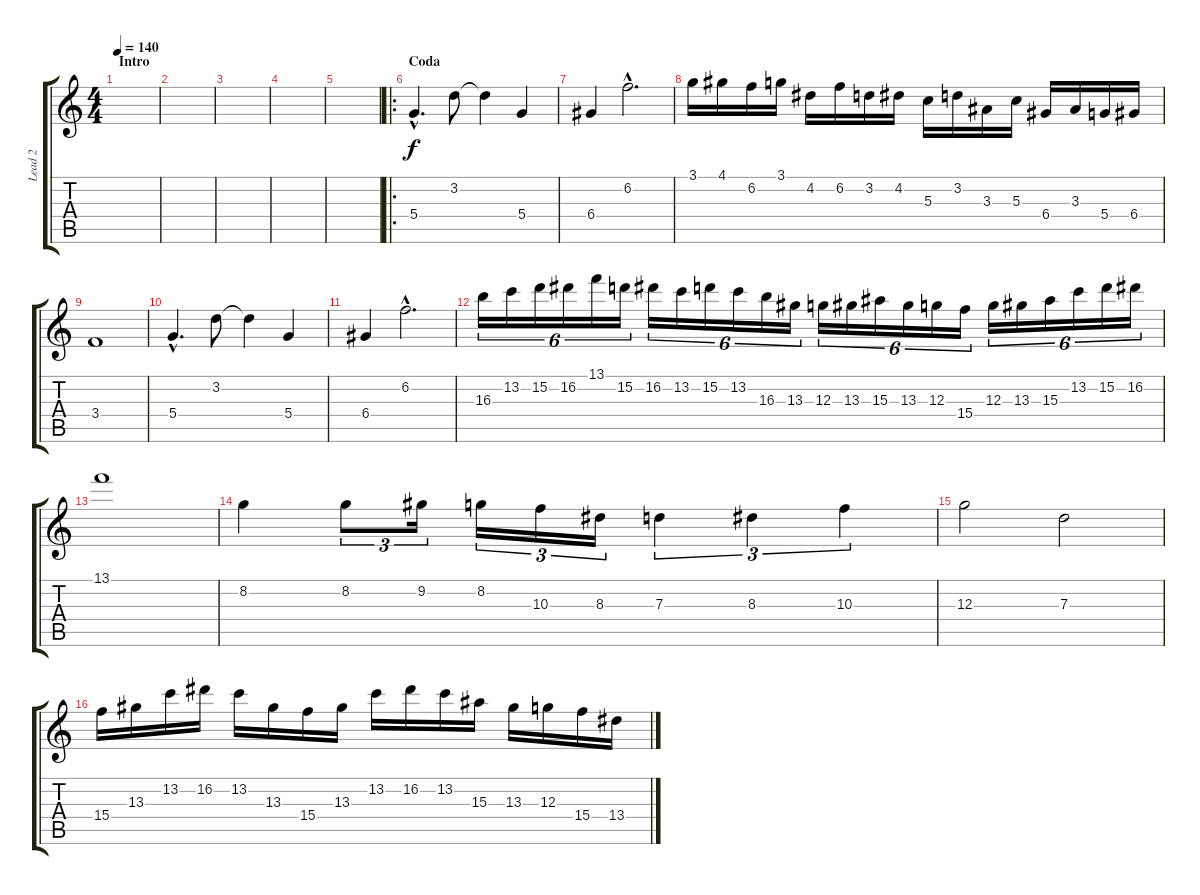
\track ("Lead 2" "Lead 2") {instrument overdrivenguitar}
\staff {score tabs}
\tuning (E4 B3 G3 D3 A2 E2) {hide}
\ts (4 4)
\section ("" "Intro")
\tempo 140
\clef g2
\ks c
|
|
|
|
|
\ro
\section ("" "Coda")
5.4{hac}.4{d} 3.2.8 3.2{t}.4 5.4.4 |
6.4.4 6.2{hac}.2{d} |
3.1.16 4.1.16 6.2.16 3.1.16 4.2.16 6.2.16 3.2.16 4.2.16 5.3.16 3.2.16 3.3.16 5.3.16 6.4.16 3.3.16 5.4.16 6.4.16 |
3.4.1 |
5.4{hac}.4{d} 3.2.8 3.2{t}.4 5.4.4 |
6.4.4 6.2{hac}.2{d} |
16.3.16{tu (6 4)} 13.2.16{tu (6 4)} 15.2.16{tu (6 4)} 16.2.16{tu (6 4)} 13.1.16{tu (6 4)} 15.2.16{tu (6 4)} 16.2.16{tu (6 4)} 13.2.16{tu (6 4)} 15.2.16{tu (6 4)} 13.2.16{tu (6 4)} 16.3.16{tu (6 4)} 13.3.16{tu (6 4)} 12.3.16{tu (6 4)} 13.3.16{tu (6 4)} 15.3.16{tu (6 4)} 13.3.16{tu (6 4)} 12.3.16{tu (6 4)} 15.4.16{tu (6 4)} 12.3.16{tu (6 4)} 13.3.16{tu (6 4)} 15.3.16{tu (6 4)} 13.2.16{tu (6 4)} 15.2.16{tu (6 4)} 16.2.16{tu (6 4)} |
13.1.1 |
8.2.4 8.2.8{tu (3 2)} 9.2.16{tu (3 2)} 8.2.16{tu (3 2)} 10.3.16{tu (3 2)} 8.3.16{tu (3 2)} 7.3.4{tu (3 2)} 8.3.4{tu (3 2)} 10.3.4{tu (3 2)} |
12.3.2 7.3.2 |
15.4.16 13.3.16 13.2.16 16.2.16 13.2.16 13.3.16 15.4.16 13.3.16 13.2.16 16.2.16 13.2.16 15.3.16 13.3.16 12.3.16 15.4.16 13.4.16
